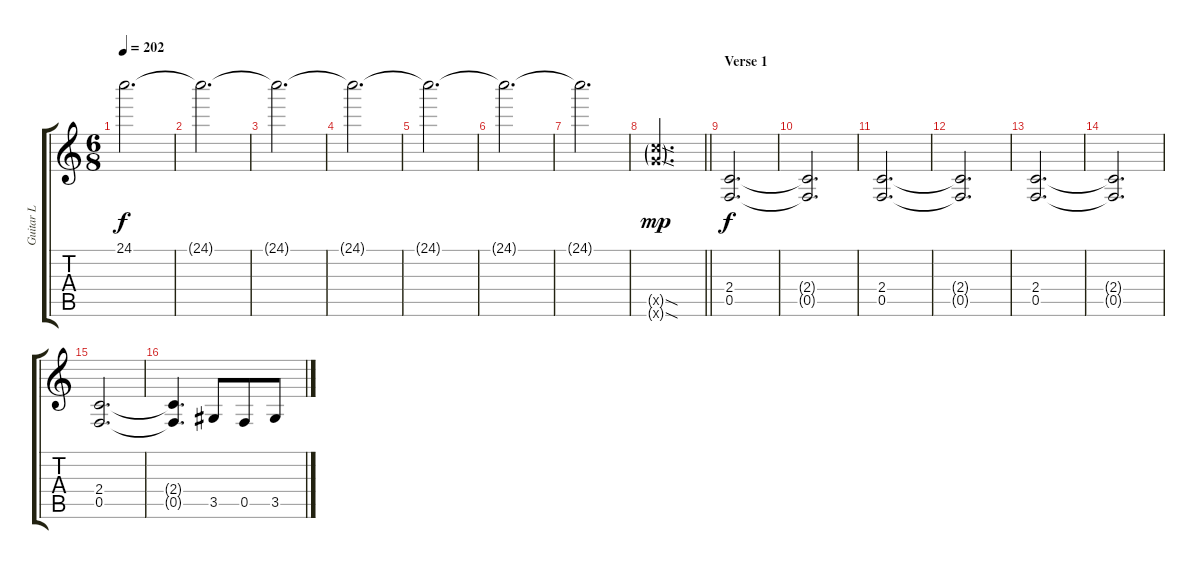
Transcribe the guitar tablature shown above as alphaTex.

\track ("Guitar L" "Guitar L") {instrument distortionguitar}
\staff {score tabs}
\tuning (C4 G3 Eb3 Bb2 F2 C2) {hide}
\ts (6 8)
\tempo 202
\clef g2
\ks c
24.1{t}.2{d dy f} |
24.1{t}.2{d} |
24.1{t}.2{d} |
24.1{t}.2{d} |
24.1{t}.2{d} |
24.1{t}.2{d} |
24.1{t}.2{d} |
\barLineRight lightlight
(19.5{sod g x} 19.6{sod g x}).2{d dy mp} |
\section ("" "Verse 1")
(2.4 0.5).2{d dy f} |
(2.4{t} 0.5{t}).2{d} |
(2.4 0.5).2{d} |
(2.4{t} 0.5{t}).2{d} |
(2.4 0.5).2{d} |
(2.4{t} 0.5{t}).2{d} |
(2.4 0.5).2{d} |
(2.4{t} 0.5{t}).4{d} 3.5.8 0.5.8 3.5.8
